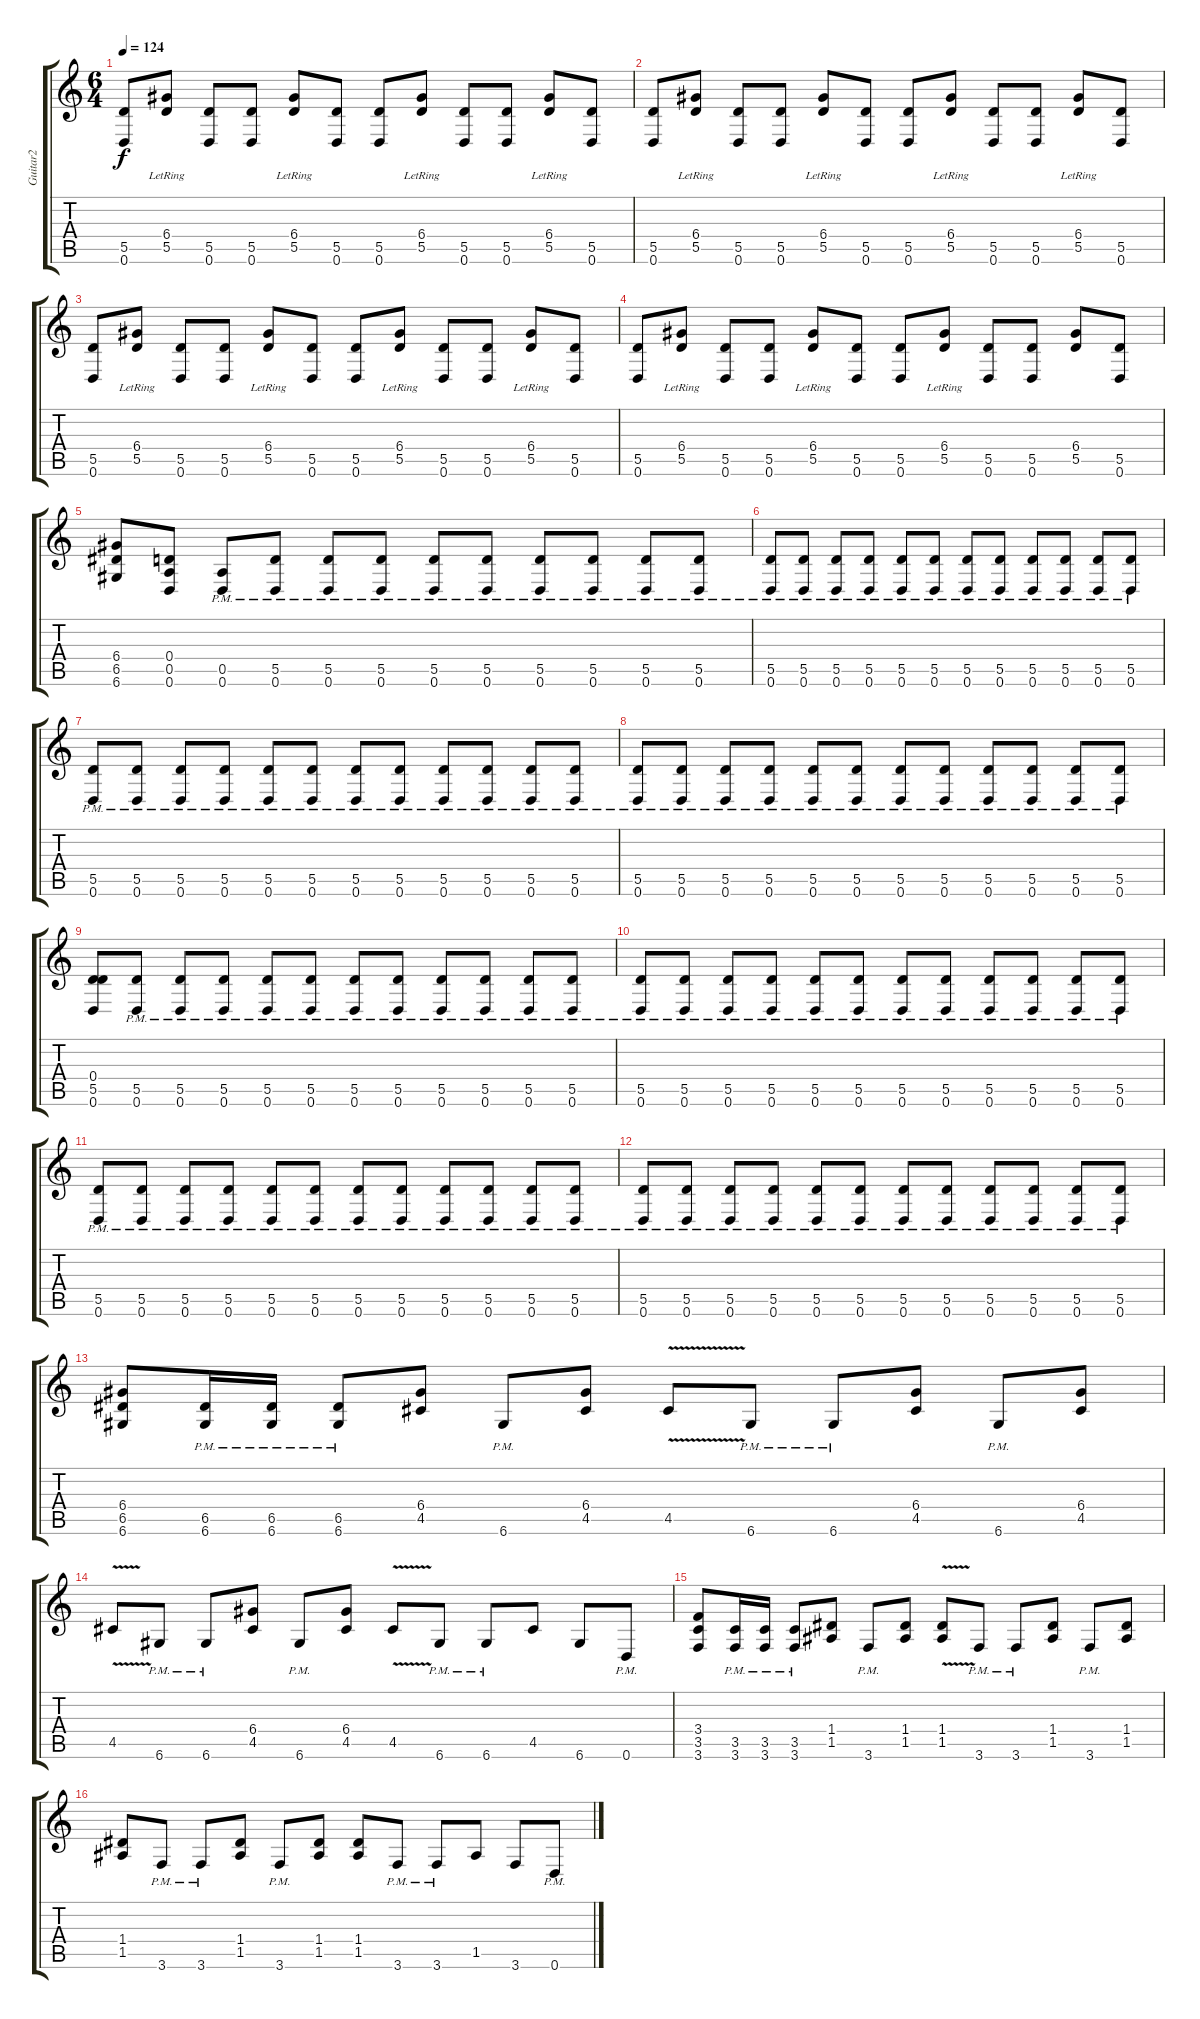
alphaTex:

\track ("Guitar2" "Guitar2") {instrument overdrivenguitar}
\staff {score tabs}
\tuning (E4 B3 G3 D3 A2 D2) {hide}
\ts (6 4)
\tempo 124
\clef g2
\ks c
(5.5 0.6).8{dy f} (6.4{lr} 5.5).8 (5.5 0.6).8 (5.5 0.6).8 (6.4{lr} 5.5).8 (5.5 0.6).8 (5.5 0.6).8 (6.4{lr} 5.5).8 (5.5 0.6).8 (5.5 0.6).8 (6.4{lr} 5.5).8 (5.5 0.6).8 |
(5.5 0.6).8 (6.4{lr} 5.5).8 (5.5 0.6).8 (5.5 0.6).8 (6.4{lr} 5.5).8 (5.5 0.6).8 (5.5 0.6).8 (6.4{lr} 5.5).8 (5.5 0.6).8 (5.5 0.6).8 (6.4{lr} 5.5).8 (5.5 0.6).8 |
(5.5 0.6).8 (6.4{lr} 5.5).8 (5.5 0.6).8 (5.5 0.6).8 (6.4{lr} 5.5).8 (5.5 0.6).8 (5.5 0.6).8 (6.4{lr} 5.5).8 (5.5 0.6).8 (5.5 0.6).8 (6.4{lr} 5.5).8 (5.5 0.6).8 |
(5.5 0.6).8 (6.4{lr} 5.5).8 (5.5 0.6).8 (5.5 0.6).8 (6.4{lr} 5.5).8 (5.5 0.6).8 (5.5 0.6).8 (6.4{lr} 5.5).8 (5.5 0.6).8 (5.5 0.6).8 (6.4 5.5).8 (5.5 0.6).8 |
(6.4 6.5 6.6).8 (0.4 0.5 0.6).8 (0.5{pm} 0.6{pm}).8 (5.5{pm} 0.6{pm}).8 (5.5{pm} 0.6{pm}).8 (5.5{pm} 0.6{pm}).8 (5.5{pm} 0.6{pm}).8 (5.5{pm} 0.6{pm}).8 (5.5{pm} 0.6{pm}).8 (5.5{pm} 0.6{pm}).8 (5.5{pm} 0.6{pm}).8 (5.5{pm} 0.6{pm}).8 |
(5.5{pm} 0.6{pm}).8 (5.5{pm} 0.6{pm}).8 (5.5{pm} 0.6{pm}).8 (5.5{pm} 0.6{pm}).8 (5.5{pm} 0.6{pm}).8 (5.5{pm} 0.6{pm}).8 (5.5{pm} 0.6{pm}).8 (5.5{pm} 0.6{pm}).8 (5.5{pm} 0.6{pm}).8 (5.5{pm} 0.6{pm}).8 (5.5{pm} 0.6{pm}).8 (5.5{pm} 0.6{pm}).8 |
(5.5{pm} 0.6{pm}).8 (5.5{pm} 0.6{pm}).8 (5.5{pm} 0.6{pm}).8 (5.5{pm} 0.6{pm}).8 (5.5{pm} 0.6{pm}).8 (5.5{pm} 0.6{pm}).8 (5.5{pm} 0.6{pm}).8 (5.5{pm} 0.6{pm}).8 (5.5{pm} 0.6{pm}).8 (5.5{pm} 0.6{pm}).8 (5.5{pm} 0.6{pm}).8 (5.5{pm} 0.6{pm}).8 |
(5.5{pm} 0.6{pm}).8 (5.5{pm} 0.6{pm}).8 (5.5{pm} 0.6{pm}).8 (5.5{pm} 0.6{pm}).8 (5.5{pm} 0.6{pm}).8 (5.5{pm} 0.6{pm}).8 (5.5{pm} 0.6{pm}).8 (5.5{pm} 0.6{pm}).8 (5.5{pm} 0.6{pm}).8 (5.5{pm} 0.6{pm}).8 (5.5{pm} 0.6{pm}).8 (5.5{pm} 0.6{pm}).8 |
(0.4 5.5 0.6).8 (5.5{pm} 0.6{pm}).8 (5.5{pm} 0.6{pm}).8 (5.5{pm} 0.6{pm}).8 (5.5{pm} 0.6{pm}).8 (5.5{pm} 0.6{pm}).8 (5.5{pm} 0.6{pm}).8 (5.5{pm} 0.6{pm}).8 (5.5{pm} 0.6{pm}).8 (5.5{pm} 0.6{pm}).8 (5.5{pm} 0.6{pm}).8 (5.5{pm} 0.6{pm}).8 |
(5.5{pm} 0.6{pm}).8 (5.5{pm} 0.6{pm}).8 (5.5{pm} 0.6{pm}).8 (5.5{pm} 0.6{pm}).8 (5.5{pm} 0.6{pm}).8 (5.5{pm} 0.6{pm}).8 (5.5{pm} 0.6{pm}).8 (5.5{pm} 0.6{pm}).8 (5.5{pm} 0.6{pm}).8 (5.5{pm} 0.6{pm}).8 (5.5{pm} 0.6{pm}).8 (5.5{pm} 0.6{pm}).8 |
(5.5{pm} 0.6{pm}).8 (5.5{pm} 0.6{pm}).8 (5.5{pm} 0.6{pm}).8 (5.5{pm} 0.6{pm}).8 (5.5{pm} 0.6{pm}).8 (5.5{pm} 0.6{pm}).8 (5.5{pm} 0.6{pm}).8 (5.5{pm} 0.6{pm}).8 (5.5{pm} 0.6{pm}).8 (5.5{pm} 0.6{pm}).8 (5.5{pm} 0.6{pm}).8 (5.5{pm} 0.6{pm}).8 |
(5.5{pm} 0.6{pm}).8 (5.5{pm} 0.6{pm}).8 (5.5{pm} 0.6{pm}).8 (5.5{pm} 0.6{pm}).8 (5.5{pm} 0.6{pm}).8 (5.5{pm} 0.6{pm}).8 (5.5{pm} 0.6{pm}).8 (5.5{pm} 0.6{pm}).8 (5.5{pm} 0.6{pm}).8 (5.5{pm} 0.6{pm}).8 (5.5{pm} 0.6{pm}).8 (5.5{pm} 0.6{pm}).8 |
(6.4 6.5 6.6).8 (6.5{pm} 6.6{pm}).16 (6.5{pm} 6.6{pm}).16 (6.5{pm} 6.6{pm}).8 (6.4 4.5).8 6.6{pm}.8 (6.4 4.5).8 4.5{v}.8 6.6{pm}.8 6.6{pm}.8 (6.4 4.5).8 6.6{pm}.8 (6.4 4.5).8 |
4.5{v}.8 6.6{pm}.8 6.6{pm}.8 (6.4 4.5).8 6.6{pm}.8 (6.4 4.5).8 4.5{v}.8 6.6{pm}.8 6.6{pm}.8 4.5.8 6.6.8 0.6{pm}.8 |
(3.4 3.5 3.6).8 (3.5{pm} 3.6{pm}).16 (3.5{pm} 3.6{pm}).16 (3.5{pm} 3.6{pm}).8 (1.4 1.5).8 3.6{pm}.8 (1.4 1.5).8 (1.4 1.5{v}).8 3.6{pm}.8 3.6{pm}.8 (1.4 1.5).8 3.6{pm}.8 (1.4 1.5).8 |
(1.4 1.5).8 3.6{pm}.8 3.6{pm}.8 (1.4 1.5).8 3.6{pm}.8 (1.4 1.5).8 (1.4 1.5).8 3.6{pm}.8 3.6{pm}.8 1.5.8 3.6.8 0.6{pm}.8
